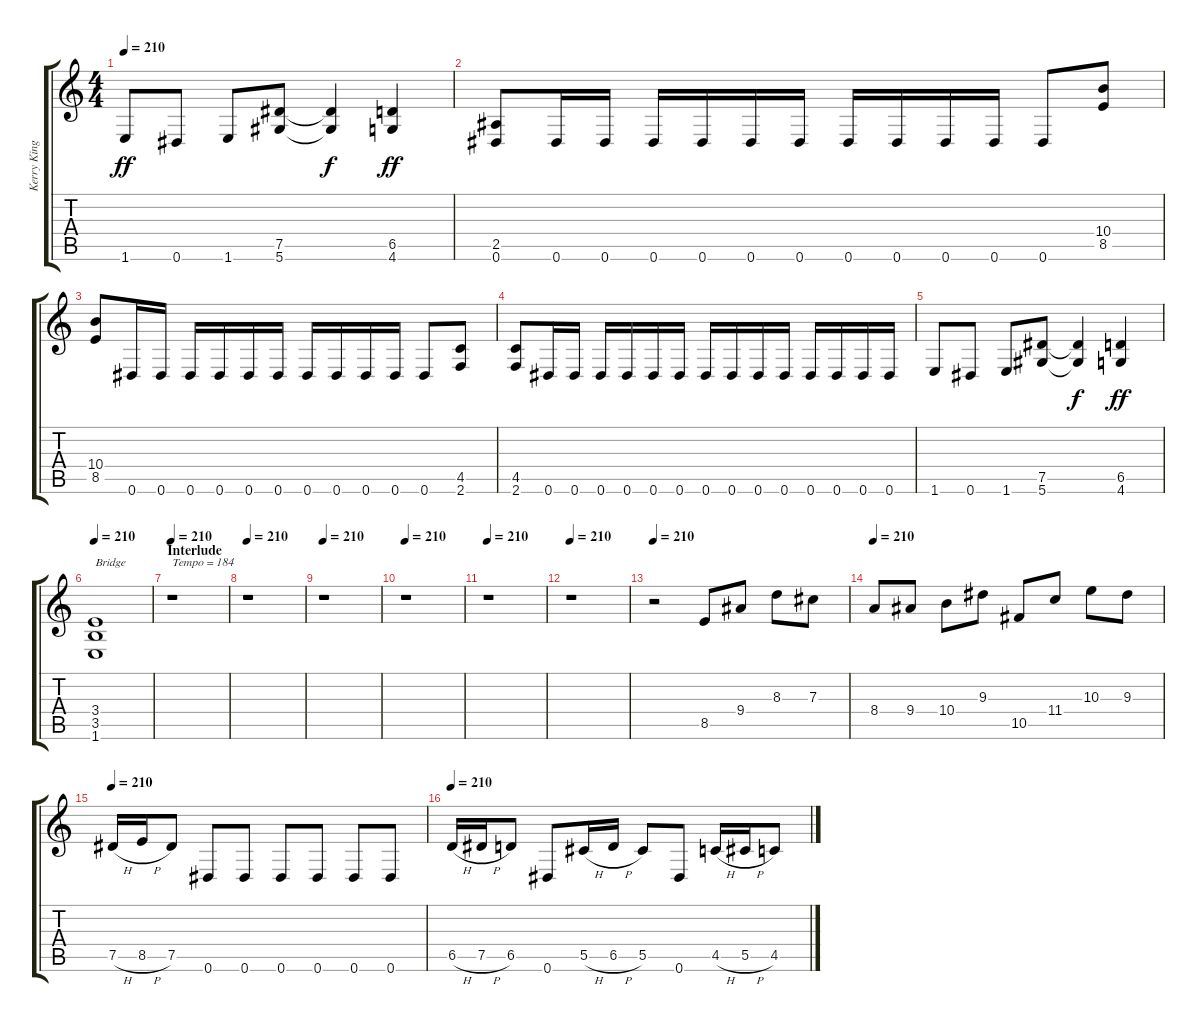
\track ("Kerry King" "Kerry King") {instrument distortionguitar}
\staff {score tabs}
\tuning (Eb4 Bb3 Gb3 Db3 Ab2 Eb2) {hide}
\ts (4 4)
\tempo 210
\clef g2
\ks c
1.6.8{dy ff} 0.6.8 1.6.8 (7.5 5.6).8 (7.5{t} 5.6{t}).4{dy f} (6.5 4.6).4{dy ff} |
(2.5 0.6).8 0.6.16 0.6.16 0.6.16 0.6.16 0.6.16 0.6.16 0.6.16 0.6.16 0.6.16 0.6.16 0.6.8 (10.4 8.5).8 |
(10.4 8.5).8 0.6.16 0.6.16 0.6.16 0.6.16 0.6.16 0.6.16 0.6.16 0.6.16 0.6.16 0.6.16 0.6.8 (4.5 2.6).8 |
(4.5 2.6).8 0.6.16 0.6.16 0.6.16 0.6.16 0.6.16 0.6.16 0.6.16 0.6.16 0.6.16 0.6.16 0.6.16 0.6.16 0.6.16 0.6.16 |
1.6.8 0.6.8 1.6.8 (7.5 5.6).8 (7.5{t} 5.6{t}).4{dy f} (6.5 4.6).4{dy ff} |
\tempo 210
(3.4 3.5 1.6).1{txt "Bridge"} |
\section ("" "Interlude")
\tempo 184
\tempo 210
r.1{txt "Tempo = 184"} |
\tempo 210
r.1 |
\tempo 210
r.1 |
\tempo 210
r.1 |
\tempo 210
r.1 |
\tempo 210
r.1 |
\tempo 210
r.2 8.5.8 9.4.8 8.3.8 7.3.8 |
\tempo 210
8.4.8 9.4.8 10.4.8 9.3.8 10.5.8 11.4.8 10.3.8 9.3.8 |
\tempo 210
7.5{h}.16 8.5{h}.16 7.5.8 0.6.8 0.6.8 0.6.8 0.6.8 0.6.8 0.6.8 |
\tempo 210
6.5{h}.16 7.5{h}.16 6.5.8 0.6.8 5.5{h}.16 6.5{h}.16 5.5.8 0.6.8 4.5{h}.16 5.5{h}.16 4.5.8
